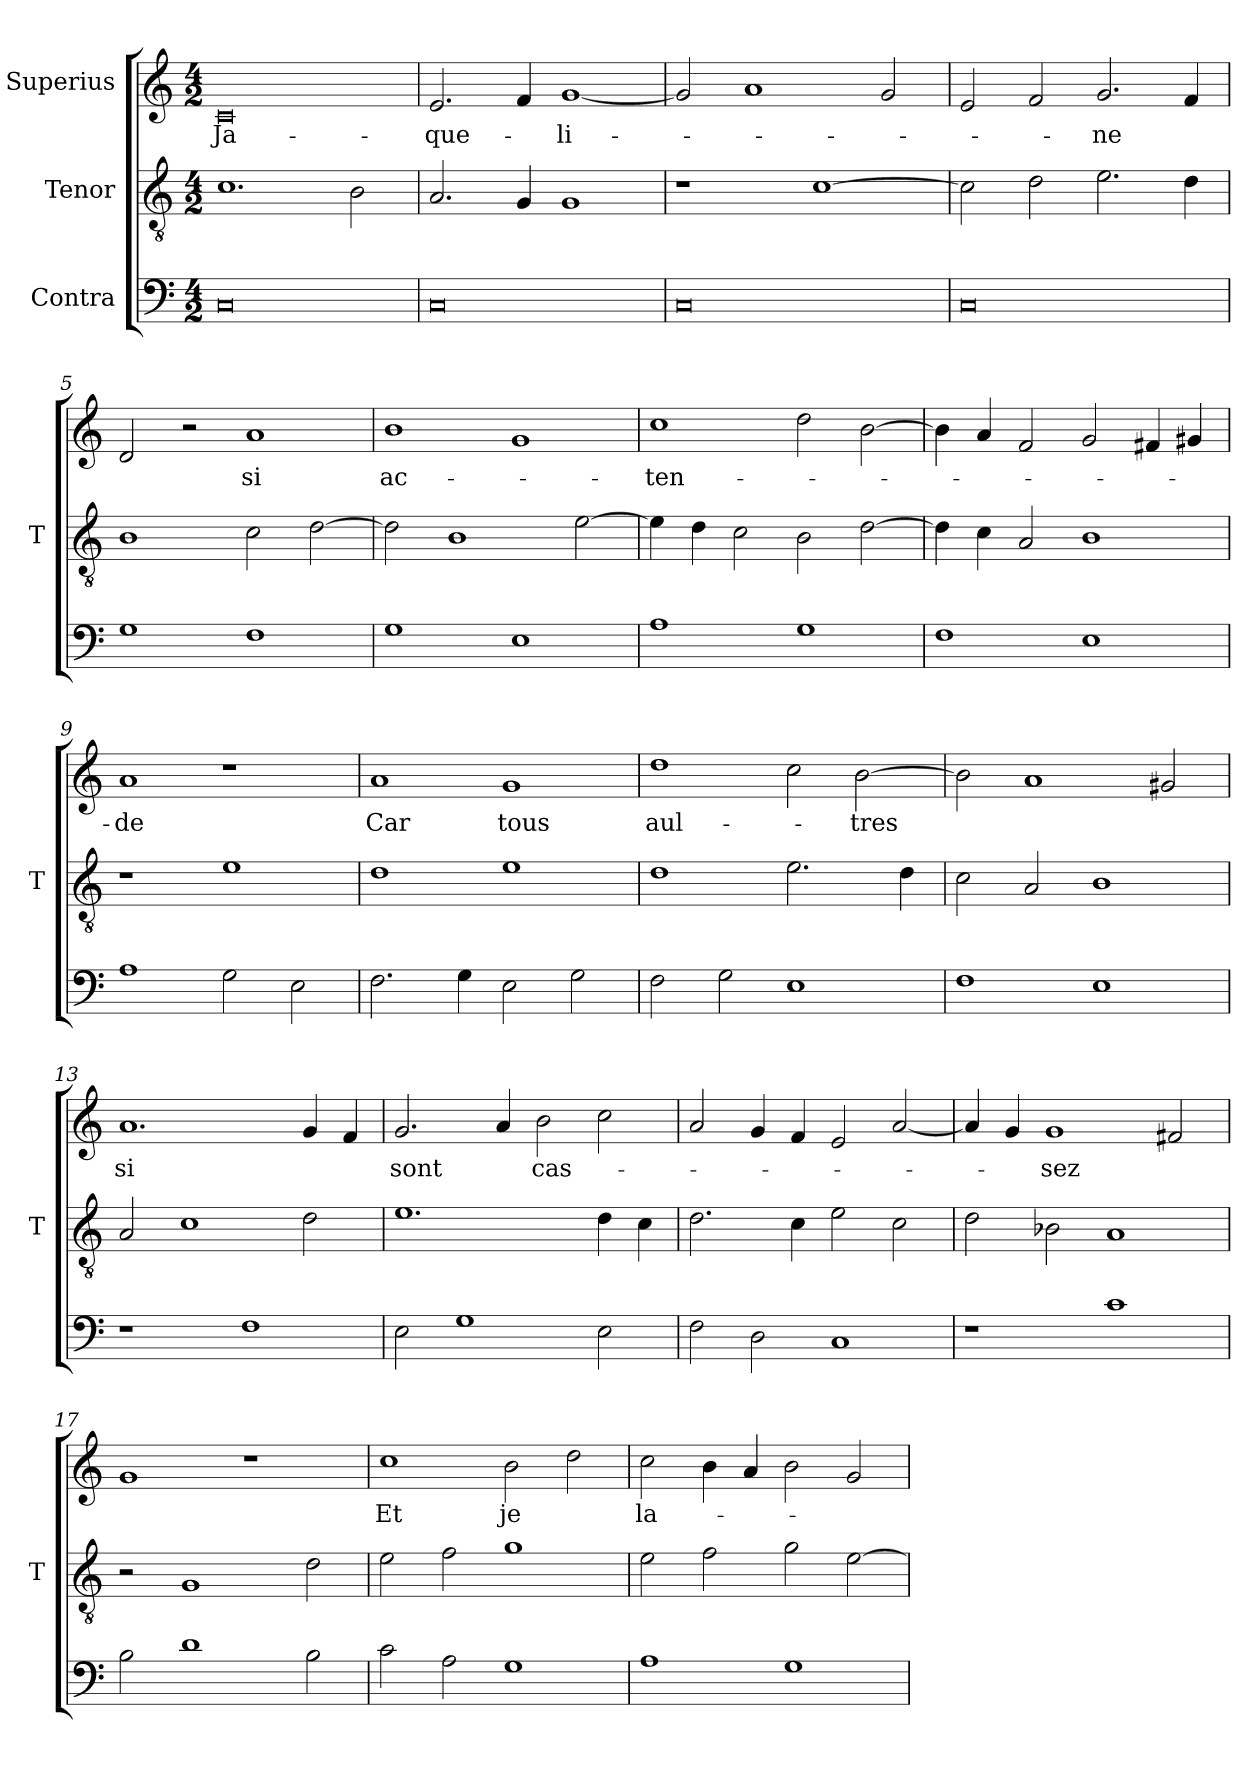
**kern	**kern	**kern	**text
*part3	*part2	*part1	*part1
*staff3	*staff2	*staff1	*staff1
*I"Contra	*I"Tenor	*I"Superius	*
*	*I'T	*	*
*clefF4	*clefGv2	*clefG2	*
*M4/2	*M4/2	*M4/2	*
=1	=1	=1	=1
0C	1.c	0c	Ja-
.	2B	.	.
=2	=2	=2	=2
0C	2.A	2.e	-que-
.	4G	4f	.
.	1G	[1g	-li-
=3	=3	=3	=3
0C	1r	2g]	.
.	.	1a	.
.	[1c	.	.
.	.	2g	.
=4	=4	=4	=4
0C	2c]	2e	.
.	2d	2f	.
.	2.e	2.g	-ne
.	4d	4f	.
=5	=5	=5	=5
1G	1B	2d	.
.	.	2r	.
1F	2c	1a	-si
.	[2d	.	.
=6	=6	=6	=6
1G	2d]	1b	ac-
.	1B	.	.
1E	.	1g	.
.	[2e	.	.
=7	=7	=7	=7
1A	4e]	1cc	-ten-
.	4d	.	.
.	2c	.	.
1G	2B	2dd	.
.	[2d	[2b	.
=8	=8	=8	=8
1F	4d]	4b]	.
.	4c	4a	.
.	2A	2f	.
1E	1B	2g	.
.	.	4f#X	.
.	.	4g#X	.
=9	=9	=9	=9
1A	1r	1a	-de
2G	1e	1r	.
2E	.	.	.
=10	=10	=10	=10
2.F	1d	1a	-Car
4G	.	.	.
2E	1e	1g	-tous
2G	.	.	.
=11	=11	=11	=11
2F	1d	1dd	aul-
2G	.	.	.
1E	2.e	2cc	.
.	.	[2b	-tres
.	4d	.	.
=12	=12	=12	=12
1F	2c	2b]	.
.	2A	1a	.
1E	1B	.	.
.	.	2g#X	.
=13	=13	=13	=13
1r	2A	1.a	-si
.	1c	.	.
1F	.	.	.
.	2d	4g	.
.	.	4f	.
=14	=14	=14	=14
2E	1.e	2.g	-sont
1G	.	.	.
.	.	4a	.
.	.	2b	cas-
2E	4d	2cc	.
.	4c	.	.
=15	=15	=15	=15
2F	2.d	2a	.
2D	.	4g	.
.	4c	4f	.
1C	2e	2e	.
.	2c	[2a	.
=16	=16	=16	=16
1r	2d	4a]	.
.	.	4g	.
.	2B-X	1g	-sez
1c	1A	.	.
.	.	2f#X	.
=17	=17	=17	=17
2B	2r	1g	.
1d	1G	.	.
.	.	1r	.
2B	2d	.	.
=18	=18	=18	=18
2c	2e	1cc	-Et
2A	2f	.	.
1G	1g	2b	-je
.	.	2dd	.
=19	=19	=19	=19
1A	2e	2cc	la-
.	2f	4b	.
.	.	4a	.
1G	2g	2b	.
.	[2e	2g	.
=	=	=	=
*-	*-	*-	*-
